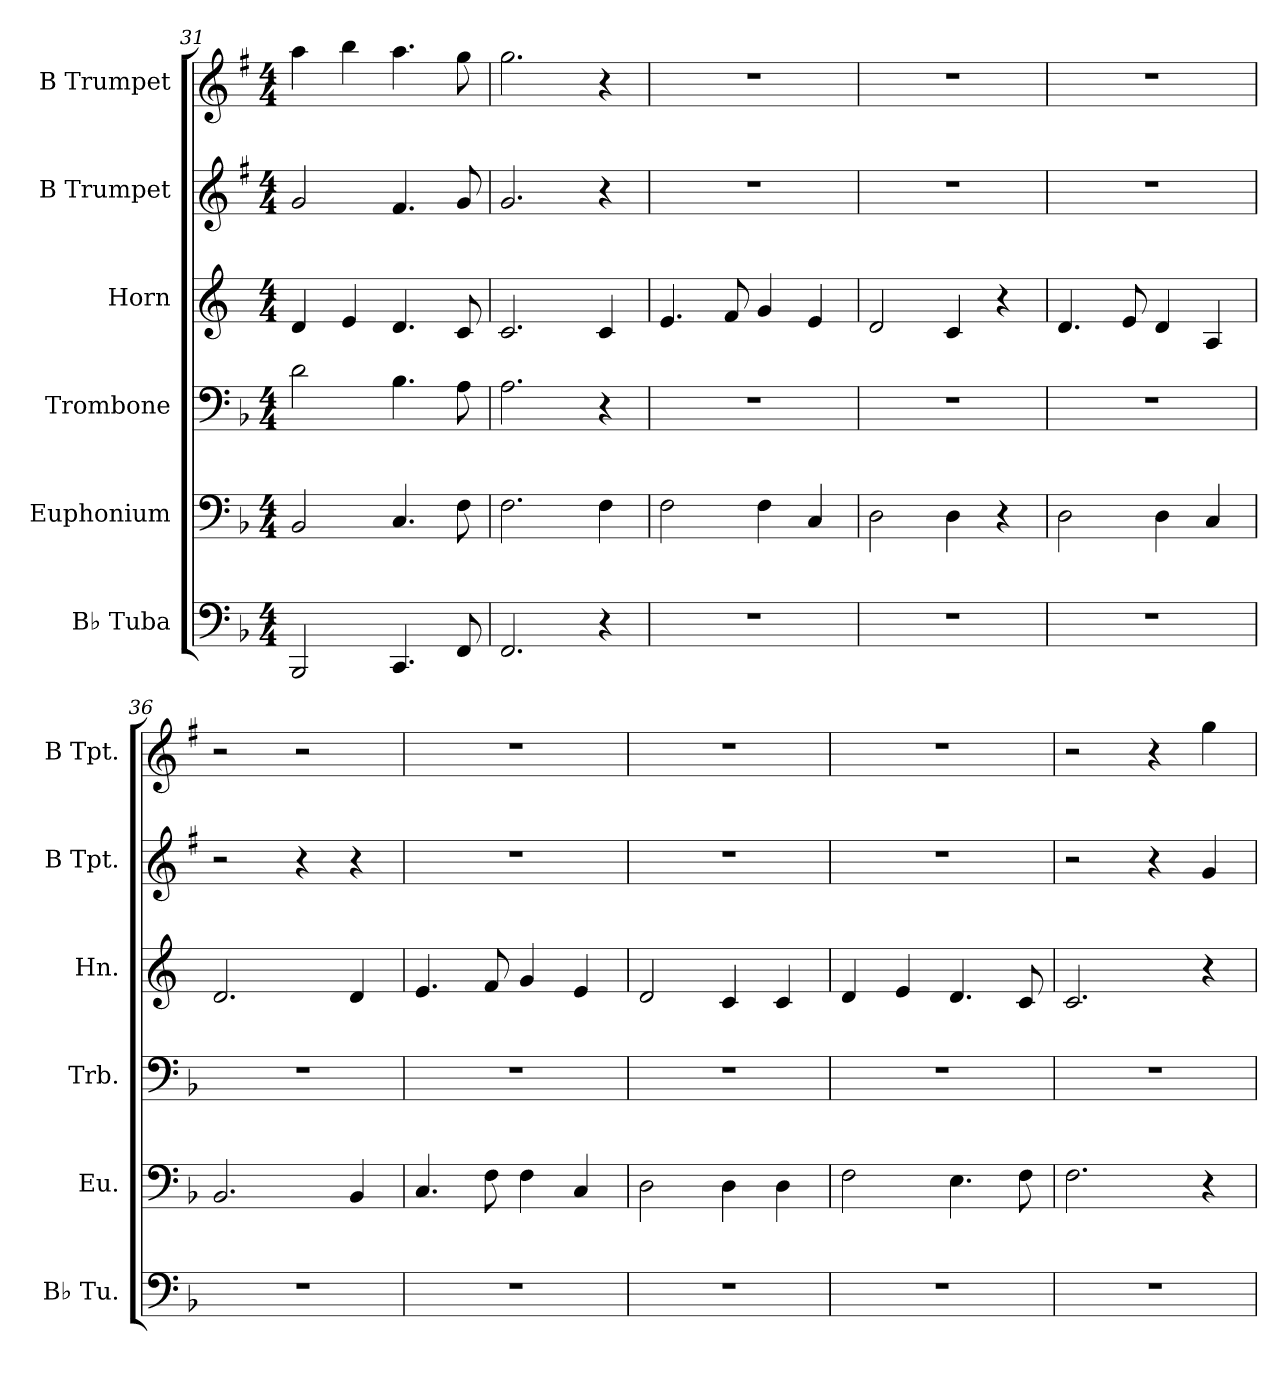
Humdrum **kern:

**kern	**kern	**kern	**kern	**kern	**kern
*part6	*part5	*part4	*part3	*part2	*part1
*staff6	*staff5	*staff4	*staff3	*staff2	*staff1
*I"B♭ Tuba	*I"Euphonium	*I"Trombone	*I"Horn	*I"B Trumpet	*I"B Trumpet
*I'B♭ Tu.	*I'Eu.	*I'Trb.	*I'Hn.	*I'B Tpt.	*I'B Tpt.
*clefF4	*clefF4	*clefF4	*clefG2	*clefG2	*clefG2
*	*	*	*ITrd4c7	*ITrd1c2	*ITrd1c2
*k[b-]	*k[b-]	*k[b-]	*k[b-]	*k[b-]	*k[b-]
*F:	*F:	*F:	*F:	*F:	*F:
*M4/4	*M4/4	*M4/4	*M4/4	*M4/4	*M4/4
=31	=31	=31	=31	=31	=31
2BBB-/	2BB-/	2d\	4G/	2f/	4gg\
.	.	.	4A/	.	4aa\
4.CC/	4.C/	4.B-\	4.G/	4.e/	4.gg\
8FF/	8F\	8A\	8F/	8f/	8ff\
=32	=32	=32	=32	=32	=32
2.FF/	2.F\	2.A\	2.F/	2.f/	2.ff\
4r	4F\	4r	4F/	4r	4r
!!LO:LB:g=z
=33	=33	=33	=33	=33	=33
1r	2F\	1r	4.A/	1r	1r
.	.	.	8B-/	.	.
.	4F\	.	4c/	.	.
.	4C/	.	4A/	.	.
=34	=34	=34	=34	=34	=34
1r	2D\	1r	2G/	1r	1r
.	4D\	.	4F/	.	.
.	4r	.	4r	.	.
=35	=35	=35	=35	=35	=35
1r	2D\	1r	4.G/	1r	1r
.	.	.	8A/	.	.
.	4D\	.	4G/	.	.
.	4C/	.	4D/	.	.
=36	=36	=36	=36	=36	=36
1r	2.BB-/	1r	2.G/	2r	2r
.	.	.	.	4r	2r
.	4BB-/	.	4G/	4r	.
=37	=37	=37	=37	=37	=37
1r	4.C/	1r	4.A/	1r	1r
.	8F\	.	8B-/	.	.
.	4F\	.	4c/	.	.
.	4C/	.	4A/	.	.
=38	=38	=38	=38	=38	=38
1r	2D\	1r	2G/	1r	1r
.	4D\	.	4F/	.	.
.	4D\	.	4F/	.	.
=39	=39	=39	=39	=39	=39
1r	2F\	1r	4G/	1r	1r
.	.	.	4A/	.	.
.	4.E\	.	4.G/	.	.
.	8F\	.	8F/	.	.
=40	=40	=40	=40	=40	=40
1r	2.F\	1r	2.F/	2r	2r
.	.	.	.	4r	4r
.	4r	.	4r	4f/	4ff\
=	=	=	=	=	=
*-	*-	*-	*-	*-	*-
